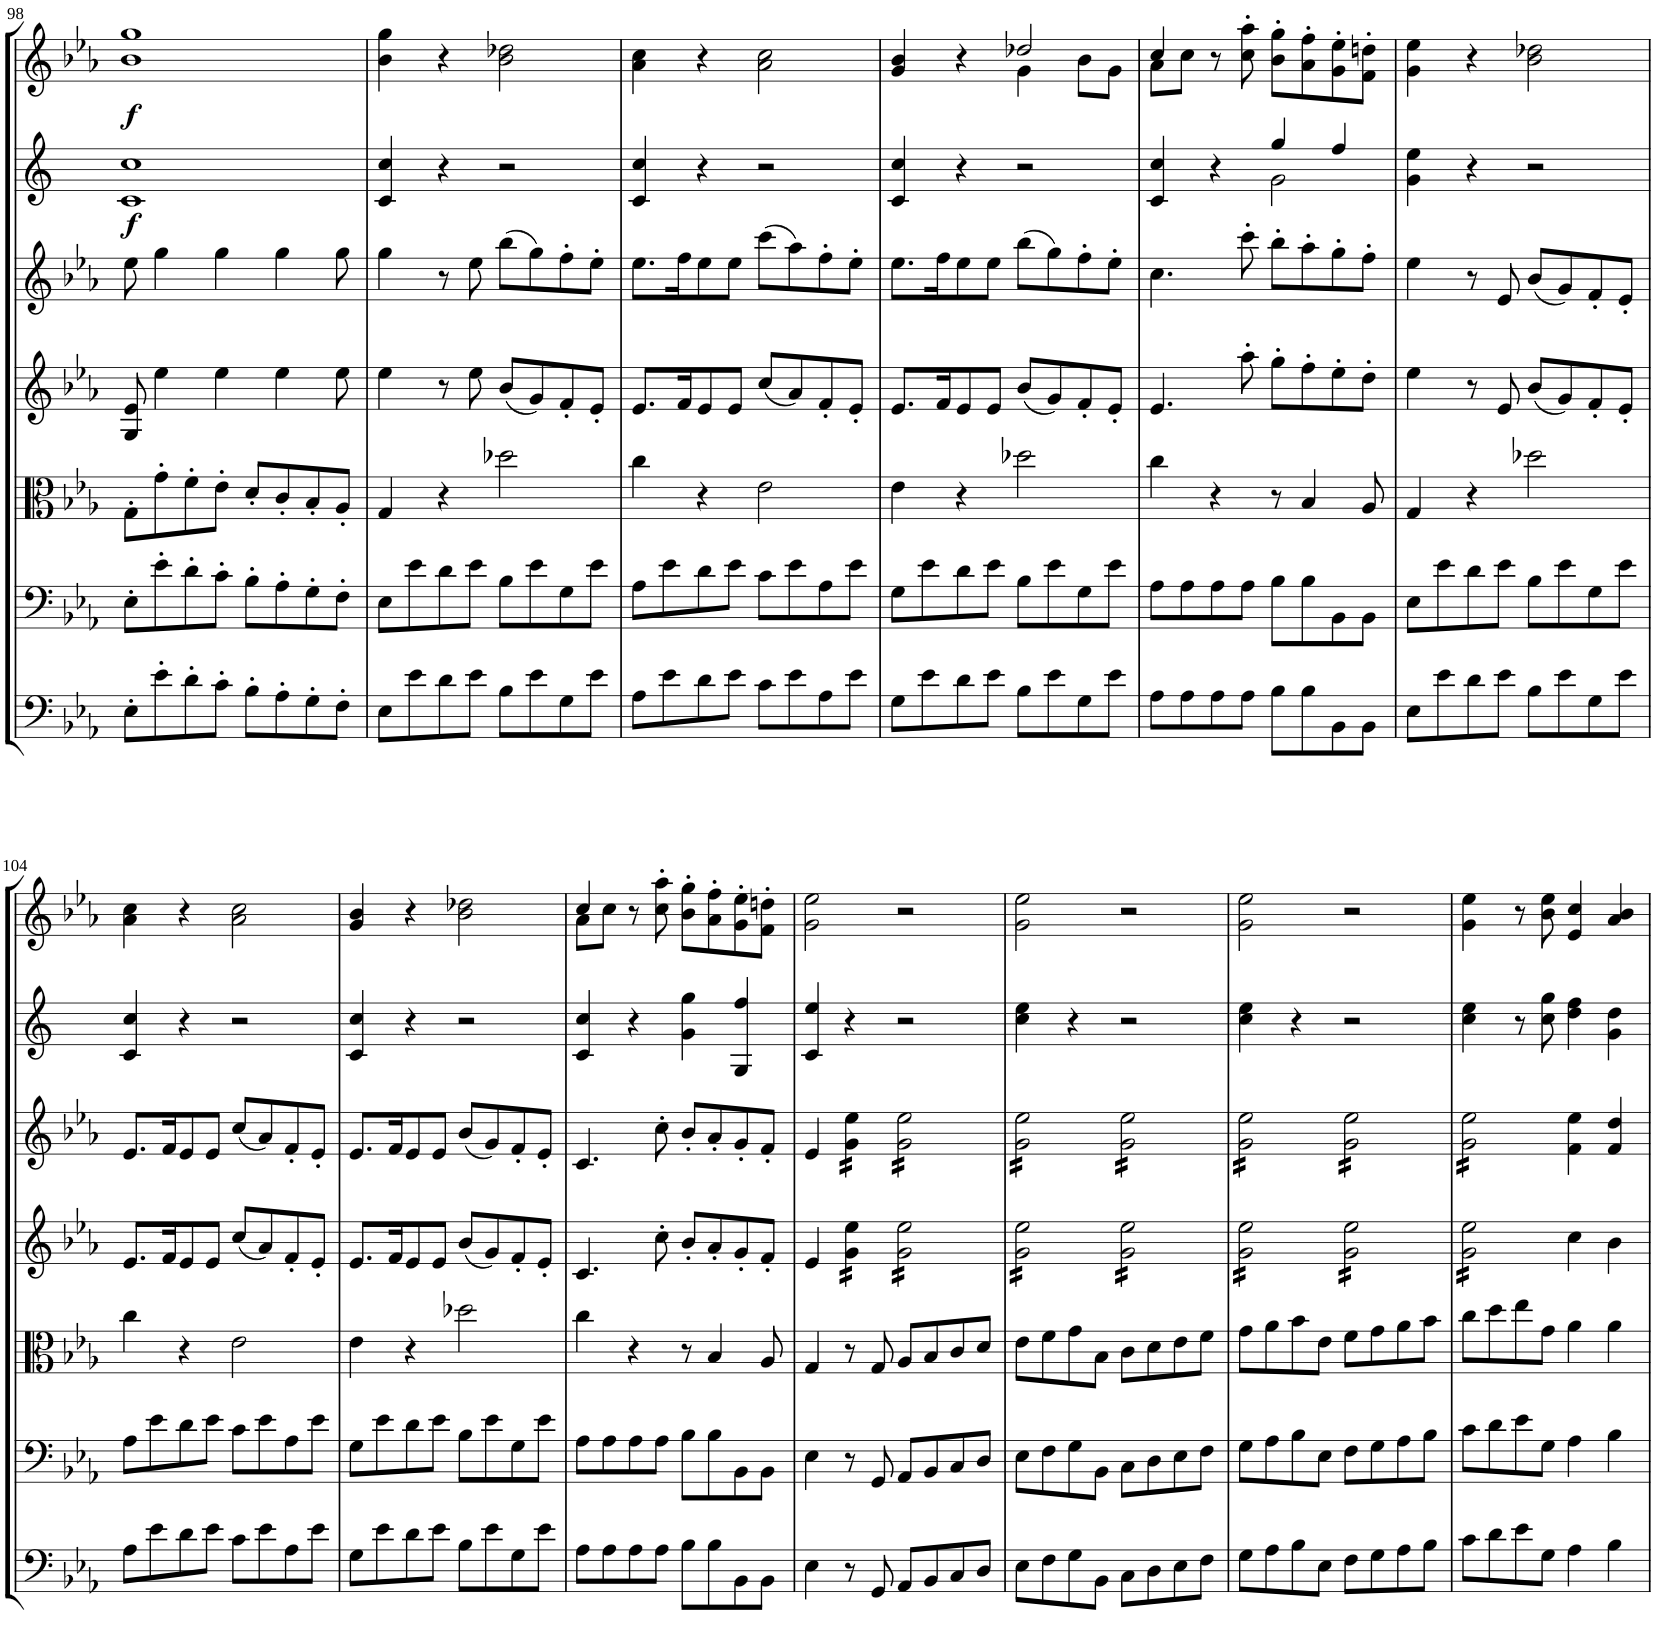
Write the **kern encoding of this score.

**kern	**kern	**kern	**kern	**kern	**kern	**dynam	**kern	**dynam
*part7	*part6	*part5	*part4	*part3	*part2	*part2	*part1	*part1
*staff7	*staff6	*staff5	*staff4	*staff3	*staff2	*staff2	*staff1	*staff1
*I"Basso	*I"Violoncello	*I"Viola	*I"Violino II	*I"Violino I	*I"Corni in Es	*	*I"Oboi	*
*	*	*	*	*	*	*	*I'Ob	*
!!LO:PB:g=z
*clefF4	*clefF4	*clefC3	*clefG2	*clefG2	*clefG2	*	*clefG2	*
*Trd7c12	*	*	*	*	*Trd5c9	*	*	*
*k[b-e-a-]	*k[b-e-a-]	*k[b-e-a-]	*k[b-e-a-]	*k[b-e-a-]	*k[]	*	*k[b-e-a-]	*
*M4/4	*M4/4	*M4/4	*M4/4	*M4/4	*M4/4	*	*M4/4	*
*met(c)	*met(c)	*met(c)	*met(c)	*met(c)	*met(c)	*	*met(c)	*
=98	=98	=98	=98	=98	=98	=98	=98	=98
!	!	!	!	!	!	!LO:DY:b	!	!LO:DY:b
8E-'\L	8E-'\L	8G'\L	8G/ 8e-/	8ee-\	1c 1cc	f	1b- 1gg	f
8e-'\	8e-'\	8g'\	4ee-\	4gg\	.	.	.	.
8d'\	8d'\	8f'\	.	.	.	.	.	.
8c'\J	8c'\J	8e-'\J	4ee-\	4gg\	.	.	.	.
8B-'\L	8B-'\L	8d'/L	.	.	.	.	.	.
8A-'\	8A-'\	8c'/	4ee-\	4gg\	.	.	.	.
8G'\	8G'\	8B-'/	.	.	.	.	.	.
8F'\J	8F'\J	8A-'/J	8ee-\	8gg\	.	.	.	.
=99	=99	=99	=99	=99	=99	=99	=99	=99
8E-\L	8E-\L	4G/	4ee-\	4gg\	4c/ 4cc/	.	4b-\ 4gg\	.
8e-\	8e-\	.	.	.	.	.	.	.
8d\	8d\	4r	8r	8r	4r	.	4r	.
8e-\J	8e-\J	.	8ee-\	8ee-\	.	.	.	.
8B-\L	8B-\L	2dd-X\	(8b-/L	(8bb-\L	2r	.	2b-\ 2dd-X\	.
8e-\	8e-\	.	8g/)	8gg\)	.	.	.	.
8G\	8G\	.	8f'/	8ff'\	.	.	.	.
8e-\J	8e-\J	.	8e-'/J	8ee-'\J	.	.	.	.
=100	=100	=100	=100	=100	=100	=100	=100	=100
8A-\L	8A-\L	4cc\	8.e-/L	8.ee-\L	4c/ 4cc/	.	4a-\ 4cc\	.
8e-\	8e-\	.	.	.	.	.	.	.
.	.	.	16f/K	16ff\K	.	.	.	.
8d\	8d\	4r	8e-/	8ee-\	4r	.	4r	.
8e-\J	8e-\J	.	8e-/J	8ee-\J	.	.	.	.
8c\L	8c\L	2e-\	(8cc/L	(8ccc\L	2r	.	2a-\ 2cc\	.
8e-\	8e-\	.	8a-/)	8aa-\)	.	.	.	.
8A-\	8A-\	.	8f'/	8ff'\	.	.	.	.
8e-\J	8e-\J	.	8e-'/J	8ee-'\J	.	.	.	.
=101	=101	=101	=101	=101	=101	=101	=101	=101
*	*	*	*	*	*	*	*^	*
8G\L	8G\L	4e-\	8.e-/L	8.ee-\L	4c/ 4cc/	.	4g/ 4b-/	2ryy	.
8e-\	8e-\	.	.	.	.	.	.	.	.
.	.	.	16f/K	16ff\K	.	.	.	.	.
8d\	8d\	4r	8e-/	8ee-\	4r	.	4r	.	.
8e-\J	8e-\J	.	8e-/J	8ee-\J	.	.	.	.	.
8B-\L	8B-\L	2dd-X\	(8b-/L	(8bb-\L	2r	.	2dd-X/	4g\	.
8e-\	8e-\	.	8g/)	8gg\)	.	.	.	.	.
8G\	8G\	.	8f'/	8ff'\	.	.	.	8b-\L	.
8e-\J	8e-\J	.	8e-'/J	8ee-'\J	.	.	.	8g\J	.
=102	=102	=102	=102	=102	=102	=102	=102	=102	=102
*	*	*	*	*	*^	*	*	*	*
8A-\L	8A-\L	4cc\	4.e-/	4.cc\	4c/ 4cc/	2ryy	.	4cc/	8a-\L	.
8A-\	8A-\	.	.	.	.	.	.	.	8cc\J	.
8A-\	8A-\	4r	.	.	4r	.	.	8r	2.ryy	.
8A-\J	8A-\J	.	8aa-'\	8ccc'\	.	.	.	8cc\'> 8aa-\'>	.	.
8B-\L	8B-\L	8r	8gg'\L	8bb-'\L	4gg/	2g\	.	8b-\'> 8gg\'>L	.	.
8B-\	8B-\	4B-/	8ff'\	8aa-'\	.	.	.	8a-\'> 8ff\'>	.	.
8BB-\	8BB-\	.	8ee-'\	8gg'\	4ff/	.	.	8g\'> 8ee-\'>	.	.
8BB-\J	8BB-\J	8A-/	8dd'\J	8ff'\J	.	.	.	8f\'> 8ddn\'>J	.	.
*	*	*	*	*	*v	*v	*	*	*	*
*	*	*	*	*	*	*	*v	*v	*
=103	=103	=103	=103	=103	=103	=103	=103	=103
8E-\L	8E-\L	4G/	4ee-\	4ee-\	4g\ 4ee\	.	4g\ 4ee-\	.
8e-\	8e-\	.	.	.	.	.	.	.
8d\	8d\	4r	8r	8r	4r	.	4r	.
8e-\J	8e-\J	.	8e-/	8e-/	.	.	.	.
8B-\L	8B-\L	2dd-X\	(8b-/L	(8b-/L	2r	.	2b-\ 2dd-X\	.
8e-\	8e-\	.	8g/)	8g/)	.	.	.	.
8G\	8G\	.	8f'/	8f'/	.	.	.	.
8e-\J	8e-\J	.	8e-'/J	8e-'/J	.	.	.	.
!!LO:LB:g=z
=104	=104	=104	=104	=104	=104	=104	=104	=104
8A-\L	8A-\L	4cc\	8.e-/L	8.e-/L	4c/ 4cc/	.	4a-\ 4cc\	.
8e-\	8e-\	.	.	.	.	.	.	.
.	.	.	16f/K	16f/K	.	.	.	.
8d\	8d\	4r	8e-/	8e-/	4r	.	4r	.
8e-\J	8e-\J	.	8e-/J	8e-/J	.	.	.	.
8c\L	8c\L	2e-\	(8cc/L	(8cc/L	2r	.	2a-\ 2cc\	.
8e-\	8e-\	.	8a-/)	8a-/)	.	.	.	.
8A-\	8A-\	.	8f'/	8f'/	.	.	.	.
8e-\J	8e-\J	.	8e-'/J	8e-'/J	.	.	.	.
=105	=105	=105	=105	=105	=105	=105	=105	=105
8G\L	8G\L	4e-\	8.e-/L	8.e-/L	4c/ 4cc/	.	4g/ 4b-/	.
8e-\	8e-\	.	.	.	.	.	.	.
.	.	.	16f/K	16f/K	.	.	.	.
8d\	8d\	4r	8e-/	8e-/	4r	.	4r	.
8e-\J	8e-\J	.	8e-/J	8e-/J	.	.	.	.
8B-\L	8B-\L	2dd-X\	(8b-/L	(8b-/L	2r	.	2b-\ 2dd-X\	.
8e-\	8e-\	.	8g/)	8g/)	.	.	.	.
8G\	8G\	.	8f'/	8f'/	.	.	.	.
8e-\J	8e-\J	.	8e-'/J	8e-'/J	.	.	.	.
=106	=106	=106	=106	=106	=106	=106	=106	=106
*	*	*	*	*	*	*	*^	*
8A-\L	8A-\L	4cc\	4.c/	4.c/	4c/ 4cc/	.	4cc/	8a-\L	.
8A-\	8A-\	.	.	.	.	.	.	8cc\J	.
8A-\	8A-\	4r	.	.	4r	.	8r	2.ryy	.
8A-\J	8A-\J	.	8cc'\	8cc'\	.	.	8cc\'> 8aa-\'>	.	.
8B-\L	8B-\L	8r	8b-'/L	8b-'/L	4g\ 4gg\	.	8b-\'> 8gg\'>L	.	.
8B-\	8B-\	4B-/	8a-'/	8a-'/	.	.	8a-\'> 8ff\'>	.	.
8BB-\	8BB-\	.	8g'/	8g'/	4G/ 4ff/	.	8g\'> 8ee-\'>	.	.
8BB-\J	8BB-\J	8A-/	8f'/J	8f'/J	.	.	8f\'> 8ddn\'>J	.	.
*	*	*	*	*	*	*	*v	*v	*
=107	=107	=107	=107	=107	=107	=107	=107	=107
4E-\	4E-\	4G/	4e-/	4e-/	4c/ 4ee/	.	2g\ 2ee-\	.
*	*	*	*tremolo	*	*	*	*	*
*	*	*	*	*tremolo	*	*	*	*
8r	8r	8r	16g\ 16ee-\LL	16g\ 16ee-\LL	4r	.	.	.
.	.	.	16g\ 16ee-\	16g\ 16ee-\	.	.	.	.
8GG/	8GG/	8G/	16g\ 16ee-\	16g\ 16ee-\	.	.	.	.
.	.	.	16g\ 16ee-\JJ	16g\ 16ee-\JJ	.	.	.	.
8AA-/L	8AA-/L	8A-/L	16g\ 16ee-\LL	16g\ 16ee-\LL	2r	.	2r	.
.	.	.	16g\ 16ee-\	16g\ 16ee-\	.	.	.	.
8BB-/	8BB-/	8B-/	16g\ 16ee-\	16g\ 16ee-\	.	.	.	.
.	.	.	16g\ 16ee-\	16g\ 16ee-\	.	.	.	.
8C/	8C/	8c/	16g\ 16ee-\	16g\ 16ee-\	.	.	.	.
.	.	.	16g\ 16ee-\	16g\ 16ee-\	.	.	.	.
8D/J	8D/J	8d/J	16g\ 16ee-\	16g\ 16ee-\	.	.	.	.
.	.	.	16g\ 16ee-\JJ	16g\ 16ee-\JJ	.	.	.	.
=108	=108	=108	=108	=108	=108	=108	=108	=108
8E-\L	8E-\L	8e-\L	16g\ 16ee-\LL	16g\ 16ee-\LL	4cc\ 4ee\	.	2g\ 2ee-\	.
.	.	.	16g\ 16ee-\	16g\ 16ee-\	.	.	.	.
8F\	8F\	8f\	16g\ 16ee-\	16g\ 16ee-\	.	.	.	.
.	.	.	16g\ 16ee-\	16g\ 16ee-\	.	.	.	.
8G\	8G\	8g\	16g\ 16ee-\	16g\ 16ee-\	4r	.	.	.
.	.	.	16g\ 16ee-\	16g\ 16ee-\	.	.	.	.
8BB-\J	8BB-\J	8B-\J	16g\ 16ee-\	16g\ 16ee-\	.	.	.	.
.	.	.	16g\ 16ee-\JJ	16g\ 16ee-\JJ	.	.	.	.
8C\L	8C\L	8c\L	16g\ 16ee-\LL	16g\ 16ee-\LL	2r	.	2r	.
.	.	.	16g\ 16ee-\	16g\ 16ee-\	.	.	.	.
8D\	8D\	8d\	16g\ 16ee-\	16g\ 16ee-\	.	.	.	.
.	.	.	16g\ 16ee-\	16g\ 16ee-\	.	.	.	.
8E-\	8E-\	8e-\	16g\ 16ee-\	16g\ 16ee-\	.	.	.	.
.	.	.	16g\ 16ee-\	16g\ 16ee-\	.	.	.	.
8F\J	8F\J	8f\J	16g\ 16ee-\	16g\ 16ee-\	.	.	.	.
.	.	.	16g\ 16ee-\JJ	16g\ 16ee-\JJ	.	.	.	.
=109	=109	=109	=109	=109	=109	=109	=109	=109
8G\L	8G\L	8g\L	16g\ 16ee-\LL	16g\ 16ee-\LL	4cc\ 4ee\	.	2g\ 2ee-\	.
.	.	.	16g\ 16ee-\	16g\ 16ee-\	.	.	.	.
8A-\	8A-\	8a-\	16g\ 16ee-\	16g\ 16ee-\	.	.	.	.
.	.	.	16g\ 16ee-\	16g\ 16ee-\	.	.	.	.
8B-\	8B-\	8b-\	16g\ 16ee-\	16g\ 16ee-\	4r	.	.	.
.	.	.	16g\ 16ee-\	16g\ 16ee-\	.	.	.	.
8E-\J	8E-\J	8e-\J	16g\ 16ee-\	16g\ 16ee-\	.	.	.	.
.	.	.	16g\ 16ee-\JJ	16g\ 16ee-\JJ	.	.	.	.
8F\L	8F\L	8f\L	16g\ 16ee-\LL	16g\ 16ee-\LL	2r	.	2r	.
.	.	.	16g\ 16ee-\	16g\ 16ee-\	.	.	.	.
8G\	8G\	8g\	16g\ 16ee-\	16g\ 16ee-\	.	.	.	.
.	.	.	16g\ 16ee-\	16g\ 16ee-\	.	.	.	.
8A-\	8A-\	8a-\	16g\ 16ee-\	16g\ 16ee-\	.	.	.	.
.	.	.	16g\ 16ee-\	16g\ 16ee-\	.	.	.	.
8B-\J	8B-\J	8b-\J	16g\ 16ee-\	16g\ 16ee-\	.	.	.	.
.	.	.	16g\ 16ee-\JJ	16g\ 16ee-\JJ	.	.	.	.
=110	=110	=110	=110	=110	=110	=110	=110	=110
8c\L	8c\L	8cc\L	16g\ 16ee-\LL	16g\ 16ee-\LL	4cc\ 4ee\	.	4g\ 4ee-\	.
.	.	.	16g\ 16ee-\	16g\ 16ee-\	.	.	.	.
8d\	8d\	8dd\	16g\ 16ee-\	16g\ 16ee-\	.	.	.	.
.	.	.	16g\ 16ee-\	16g\ 16ee-\	.	.	.	.
8e-\	8e-\	8ee-\	16g\ 16ee-\	16g\ 16ee-\	8r	.	8r	.
.	.	.	16g\ 16ee-\	16g\ 16ee-\	.	.	.	.
8G\J	8G\J	8g\J	16g\ 16ee-\	16g\ 16ee-\	8cc\ 8gg\	.	8b-\ 8ee-\	.
.	.	.	16g\ 16ee-\JJ	16g\ 16ee-\JJ	.	.	.	.
*	*	*	*	*Xtremolo	*	*	*	*
*	*	*	*Xtremolo	*	*	*	*	*
4A-\	4A-\	4a-\	4cc\	4f\ 4ee-\	4dd\ 4ff\	.	4e-/ 4cc/	.
4B-\	4B-\	4a-\	4b-\	4f/ 4dd/	4g\ 4dd\	.	4a-/ 4b-/	.
=	=	=	=	=	=	=	=	=
*-	*-	*-	*-	*-	*-	*-	*-	*-
